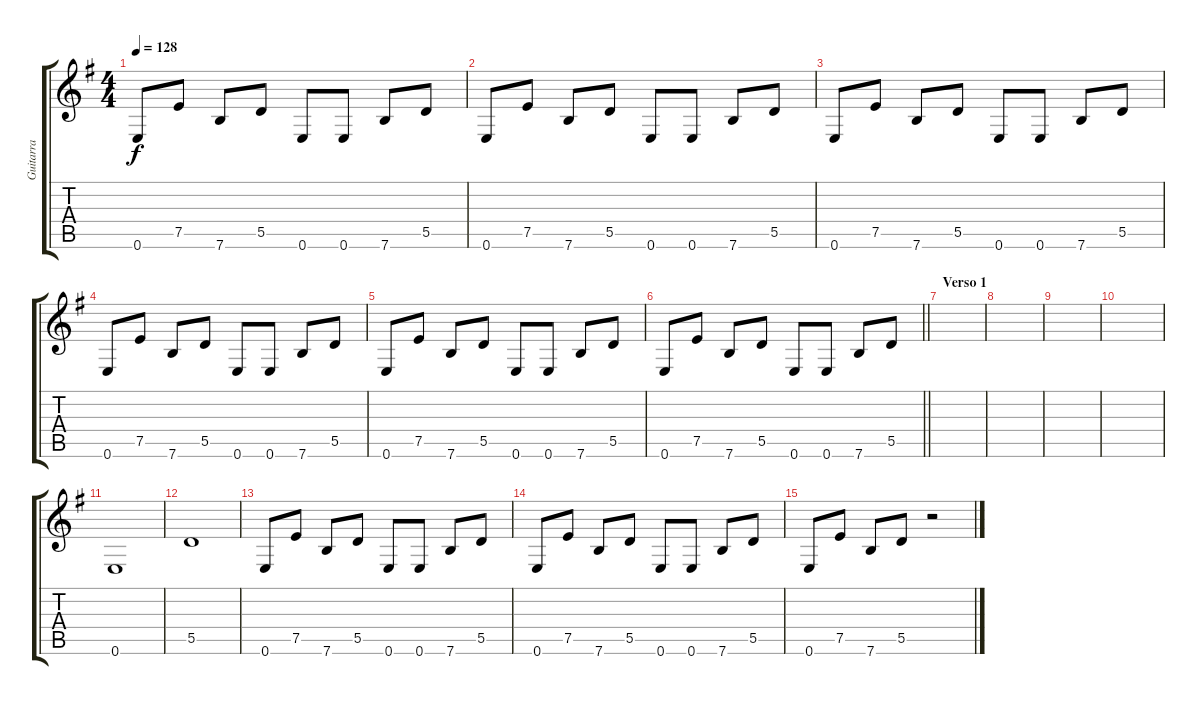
\track ("Guitarra" "Guitarra") {instrument distortionguitar}
\staff {score tabs}
\tuning (E4 B3 G3 D3 A2 E2) {hide}
\ts (4 4)
\tempo 128
\clef g2
\ks g
0.6.8{dy f} 7.5.8 7.6.8 5.5.8 0.6.8 0.6.8 7.6.8 5.5.8 |
0.6.8 7.5.8 7.6.8 5.5.8 0.6.8 0.6.8 7.6.8 5.5.8 |
0.6.8 7.5.8 7.6.8 5.5.8 0.6.8 0.6.8 7.6.8 5.5.8 |
0.6.8 7.5.8 7.6.8 5.5.8 0.6.8 0.6.8 7.6.8 5.5.8 |
0.6.8 7.5.8 7.6.8 5.5.8 0.6.8 0.6.8 7.6.8 5.5.8 |
\barLineRight lightlight
0.6.8 7.5.8 7.6.8 5.5.8 0.6.8 0.6.8 7.6.8 5.5.8 |
\section ("" "Verso 1")
|
|
|
|
0.6.1 |
5.5.1 |
0.6.8 7.5.8 7.6.8 5.5.8 0.6.8 0.6.8 7.6.8 5.5.8 |
0.6.8 7.5.8 7.6.8 5.5.8 0.6.8 0.6.8 7.6.8 5.5.8 |
0.6.8 7.5.8 7.6.8 5.5.8 r.2
